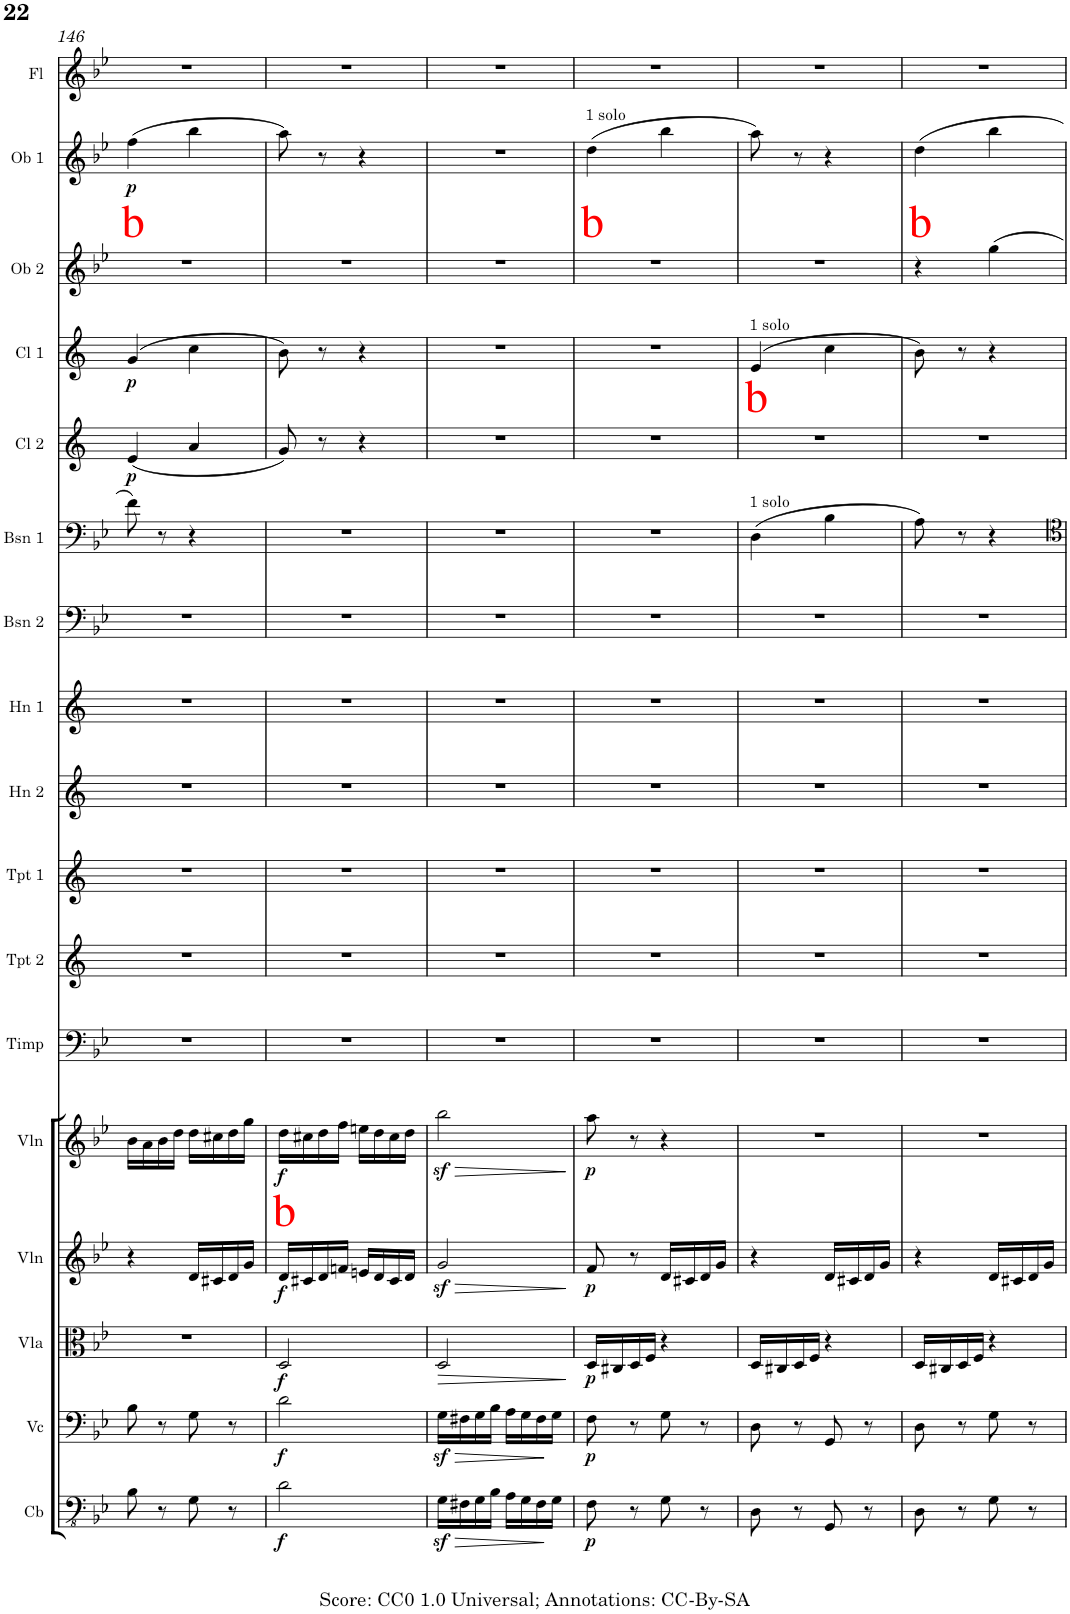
**kern	**dynam	**kern	**dynam	**kern	**dynam	**kern	**dynam	**kern	**text	**dynam	**kern	**kern	**kern	**kern	**kern	**kern	**kern	**kern	**dynam	**kern	**text	**dynam	**kern	**kern	**text	**dynam	**kern
*part17	*part17	*part16	*part16	*part15	*part15	*part14	*part14	*part13	*part13	*part13	*part12	*part11	*part10	*part9	*part8	*part7	*part6	*part5	*part5	*part4	*part4	*part4	*part3	*part2	*part2	*part2	*part1
*staff17	*staff17	*staff16	*staff16	*staff15	*staff15	*staff14	*staff14	*staff13	*staff13	*staff13	*staff12	*staff11	*staff10	*staff9	*staff8	*staff7	*staff6	*staff5	*staff5	*staff4	*staff4	*staff4	*staff3	*staff2	*staff2	*staff2	*staff1
*I"Contrabass	*	*I"Violoncello	*	*I"Viola	*	*I"Violin	*	*I"Violin	*	*	*I"Timpani	*I"Bb Trumpet 2	*I"Bb Trumpet 1	*I"Bb (basso) Horn 2	*I"Bb (basso) Horn 1	*I"Bassoon 2	*I"Bassoon 1	*I"Bb Clarinet 2	*	*I"Bb Clarinet 1	*	*	*I"Oboe 2	*I"Oboe 1	*	*	*I"Flute
*I'Cb	*	*I'Vc	*	*I'Vla	*	*I'Vln	*	*I'Vln	*	*	*I'Timp	*I'Tpt 2	*I'Tpt 1	*I'Hn 2	*I'Hn 1	*I'Bsn 2	*I'Bsn 1	*I'Cl 2	*	*I'Cl 1	*	*	*I'Ob 2	*I'Ob 1	*	*	*I'Fl
!!LO:PB:g=z
*clefFv4	*	*clefF4	*	*clefC3	*	*clefG2	*	*clefG2	*	*	*clefF4	*clefG2	*clefG2	*clefG2	*clefG2	*clefF4	*clefF4	*clefG2	*	*clefG2	*	*	*clefG2	*clefG2	*	*	*clefG2
*	*	*	*	*	*	*	*	*	*	*	*	*Trd1c2	*Trd1c2	*Trd8c14	*Trd8c14	*	*	*Trd1c2	*	*Trd1c2	*	*	*	*	*	*	*
*k[b-e-]	*	*k[b-e-]	*	*k[b-e-]	*	*k[b-e-]	*	*k[b-e-]	*	*	*k[b-e-]	*k[]	*k[]	*k[]	*k[]	*k[b-e-]	*k[b-e-]	*k[]	*	*k[]	*	*	*k[b-e-]	*k[b-e-]	*	*	*k[b-e-]
*M2/4	*	*M2/4	*	*M2/4	*	*M2/4	*	*M2/4	*	*	*M2/4	*M2/4	*M2/4	*M2/4	*M2/4	*M2/4	*M2/4	*M2/4	*	*M2/4	*	*	*M2/4	*M2/4	*	*	*M2/4
=146	=146	=146	=146	=146	=146	=146	=146	=146	=146	=146	=146	=146	=146	=146	=146	=146	=146	=146	=146	=146	=146	=146	=146	=146	=146	=146	=146
!	!	!	!	!	!	!	!	!	!	!	!	!	!	!	!	!	!	!	!LO:DY:b	!	!	!LO:DY:b	!	!	!LO:LY:b:color=#FF0000	!LO:DY:b	!
8BB-\	.	8B-\	.	2r	.	4r	.	16b-\LL	.	.	2r	2r	2r	2r	2r	2r	8f\	(4e/	p	(4g/	.	p	2r	(4ff\	b	p	2r
.	.	.	.	.	.	.	.	16a\	.	.	.	.	.	.	.	.	.	.	.	.	.	.	.	.	.	.	.
8r	.	8r	.	.	.	.	.	16b-\	.	.	.	.	.	.	.	.	8r	.	.	.	.	.	.	.	.	.	.
.	.	.	.	.	.	.	.	16dd\JJ	.	.	.	.	.	.	.	.	.	.	.	.	.	.	.	.	.	.	.
8GG\	.	8G\	.	.	.	16d/LL	.	16dd\LL	.	.	.	.	.	.	.	.	4r	4a/	.	4cc\	.	.	.	4bb-\	.	.	.
.	.	.	.	.	.	16c#X/	.	16cc#X\	.	.	.	.	.	.	.	.	.	.	.	.	.	.	.	.	.	.	.
8r	.	8r	.	.	.	16d/	.	16dd\	.	.	.	.	.	.	.	.	.	.	.	.	.	.	.	.	.	.	.
.	.	.	.	.	.	16g/JJ	.	16gg\JJ	.	.	.	.	.	.	.	.	.	.	.	.	.	.	.	.	.	.	.
=147	=147	=147	=147	=147	=147	=147	=147	=147	=147	=147	=147	=147	=147	=147	=147	=147	=147	=147	=147	=147	=147	=147	=147	=147	=147	=147	=147
!	!LO:DY:b	!	!LO:DY:b	!	!LO:DY:b	!	!LO:DY:b	!	!LO:LY:b:color=#FF0000	!LO:DY:b	!	!	!	!	!	!	!	!	!	!	!	!	!	!	!	!	!
2D\	f	2d\	f	2D/	f	16d/LL	f	16dd\LL	b	f	2r	2r	2r	2r	2r	2r	2r	8g/)	.	8b\)	.	.	2r	8aa\)	.	.	2r
.	.	.	.	.	.	16c#X/	.	16cc#X\	.	.	.	.	.	.	.	.	.	.	.	.	.	.	.	.	.	.	.
.	.	.	.	.	.	16d/	.	16dd\	.	.	.	.	.	.	.	.	.	8r	.	8r	.	.	.	8r	.	.	.
.	.	.	.	.	.	16fn/JJ	.	16ff\JJ	.	.	.	.	.	.	.	.	.	.	.	.	.	.	.	.	.	.	.
.	.	.	.	.	.	16en/LL	.	16een\LL	.	.	.	.	.	.	.	.	.	4r	.	4r	.	.	.	4r	.	.	.
.	.	.	.	.	.	16d/	.	16dd\	.	.	.	.	.	.	.	.	.	.	.	.	.	.	.	.	.	.	.
.	.	.	.	.	.	16c#/	.	16cc#\	.	.	.	.	.	.	.	.	.	.	.	.	.	.	.	.	.	.	.
.	.	.	.	.	.	16d/JJ	.	16dd\JJ	.	.	.	.	.	.	.	.	.	.	.	.	.	.	.	.	.	.	.
=148	=148	=148	=148	=148	=148	=148	=148	=148	=148	=148	=148	=148	=148	=148	=148	=148	=148	=148	=148	=148	=148	=148	=148	=148	=148	=148	=148
!	!LO:HP:b	!	!LO:HP:b	!	!LO:HP:b	!	!LO:HP:b	!	!	!LO:HP:b	!	!	!	!	!	!	!	!	!	!	!	!	!	!	!	!	!
16GGz<\LL	>	16Gz<\LL	>	2D/	>	2gz</	>	2bb-z<\	.	>	2r	2r	2r	2r	2r	2r	2r	2r	.	2r	.	.	2r	2r	.	.	2r
16FF#X\	.	16F#X\	.	.	.	.	.	.	.	.	.	.	.	.	.	.	.	.	.	.	.	.	.	.	.	.	.
16GG\	.	16G\	.	.	.	.	.	.	.	.	.	.	.	.	.	.	.	.	.	.	.	.	.	.	.	.	.
16BB-\JJ	.	16B-\JJ	.	.	.	.	.	.	.	.	.	.	.	.	.	.	.	.	.	.	.	.	.	.	.	.	.
16AA\LL	.	16A\LL	.	.	.	.	.	.	.	.	.	.	.	.	.	.	.	.	.	.	.	.	.	.	.	.	.
16GG\	.	16G\	.	.	.	.	.	.	.	.	.	.	.	.	.	.	.	.	.	.	.	.	.	.	.	.	.
16FF#\	.	16F#\	.	.	.	.	.	.	.	.	.	.	.	.	.	.	.	.	.	.	.	.	.	.	.	.	.
16GG\JJ	]	16G\JJ	]	.	.	.	.	.	.	.	.	.	.	.	.	.	.	.	.	.	.	.	.	.	.	.	.
.	.	.	.	.	]	.	]	.	.	]	.	.	.	.	.	.	.	.	.	.	.	.	.	.	.	.	.
=149	=149	=149	=149	=149	=149	=149	=149	=149	=149	=149	=149	=149	=149	=149	=149	=149	=149	=149	=149	=149	=149	=149	=149	=149	=149	=149	=149
!	!	!	!	!	!	!	!	!	!	!	!	!	!	!	!	!	!	!	!	!	!	!	!	!LO:TX:a:t=1 solo	!	!	!
!	!LO:DY:b	!	!LO:DY:b	!	!LO:DY:b	!	!LO:DY:b	!	!	!LO:DY:b	!	!	!	!	!	!	!	!	!	!	!	!	!	!	!LO:LY:b:color=#FF0000	!	!
8FF\	p	8F\	p	16D/LL	p	8f/	p	8aa\	.	p	2r	2r	2r	2r	2r	2r	2r	2r	.	2r	.	.	2r	(4dd\	b	.	2r
.	.	.	.	16C#X/	.	.	.	.	.	.	.	.	.	.	.	.	.	.	.	.	.	.	.	.	.	.	.
8r	.	8r	.	16D/	.	8r	.	8r	.	.	.	.	.	.	.	.	.	.	.	.	.	.	.	.	.	.	.
.	.	.	.	16F/JJ	.	.	.	.	.	.	.	.	.	.	.	.	.	.	.	.	.	.	.	.	.	.	.
8GG\	.	8G\	.	4r	.	16d/LL	.	4r	.	.	.	.	.	.	.	.	.	.	.	.	.	.	.	4bb-\	.	.	.
.	.	.	.	.	.	16c#X/	.	.	.	.	.	.	.	.	.	.	.	.	.	.	.	.	.	.	.	.	.
8r	.	8r	.	.	.	16d/	.	.	.	.	.	.	.	.	.	.	.	.	.	.	.	.	.	.	.	.	.
.	.	.	.	.	.	16g/JJ	.	.	.	.	.	.	.	.	.	.	.	.	.	.	.	.	.	.	.	.	.
=150	=150	=150	=150	=150	=150	=150	=150	=150	=150	=150	=150	=150	=150	=150	=150	=150	=150	=150	=150	=150	=150	=150	=150	=150	=150	=150	=150
!	!	!	!	!	!	!	!	!	!	!	!	!	!	!	!	!	!	!	!	!LO:TX:a:t=1 solo	!	!	!	!	!	!	!
!	!	!	!	!	!	!	!	!	!	!	!	!	!	!	!	!	!LO:TX:a:t=1 solo	!	!	!	!	!	!	!	!	!	!
!	!	!	!	!	!	!	!	!	!	!	!	!	!	!	!	!	!	!	!	!	!LO:LY:b:color=#FF0000	!	!	!	!	!	!
8DD\	.	8D\	.	16D/LL	.	4r	.	2r	.	.	2r	2r	2r	2r	2r	2r	(4D\	2r	.	(4e/	b	.	2r	8aa\)	.	.	2r
.	.	.	.	16C#X/	.	.	.	.	.	.	.	.	.	.	.	.	.	.	.	.	.	.	.	.	.	.	.
8r	.	8r	.	16D/	.	.	.	.	.	.	.	.	.	.	.	.	.	.	.	.	.	.	.	8r	.	.	.
.	.	.	.	16F/JJ	.	.	.	.	.	.	.	.	.	.	.	.	.	.	.	.	.	.	.	.	.	.	.
8GGG/	.	8GG/	.	4r	.	16d/LL	.	.	.	.	.	.	.	.	.	.	4B-\	.	.	4cc\	.	.	.	4r	.	.	.
.	.	.	.	.	.	16c#X/	.	.	.	.	.	.	.	.	.	.	.	.	.	.	.	.	.	.	.	.	.
8r	.	8r	.	.	.	16d/	.	.	.	.	.	.	.	.	.	.	.	.	.	.	.	.	.	.	.	.	.
.	.	.	.	.	.	16g/JJ	.	.	.	.	.	.	.	.	.	.	.	.	.	.	.	.	.	.	.	.	.
=151	=151	=151	=151	=151	=151	=151	=151	=151	=151	=151	=151	=151	=151	=151	=151	=151	=151	=151	=151	=151	=151	=151	=151	=151	=151	=151	=151
!	!	!	!	!	!	!	!	!	!	!	!	!	!	!	!	!	!	!	!	!	!	!	!	!	!LO:LY:b:color=#FF0000	!	!
8DD\	.	8D\	.	16D/LL	.	4r	.	2r	.	.	2r	2r	2r	2r	2r	2r	8A\)	2r	.	8b\)	.	.	4r	4dd\	b	.	2r
.	.	.	.	16C#X/	.	.	.	.	.	.	.	.	.	.	.	.	.	.	.	.	.	.	.	.	.	.	.
8r	.	8r	.	16D/	.	.	.	.	.	.	.	.	.	.	.	.	8r	.	.	8r	.	.	.	.	.	.	.
.	.	.	.	16F/JJ	.	.	.	.	.	.	.	.	.	.	.	.	.	.	.	.	.	.	.	.	.	.	.
8GG\	.	8G\	.	4r	.	16d/LL	.	.	.	.	.	.	.	.	.	.	4r	.	.	4r	.	.	4gg\	4bb-\	.	.	.
.	.	.	.	.	.	16c#X/	.	.	.	.	.	.	.	.	.	.	.	.	.	.	.	.	.	.	.	.	.
8r	.	8r	.	.	.	16d/	.	.	.	.	.	.	.	.	.	.	.	.	.	.	.	.	.	.	.	.	.
.	.	.	.	.	.	16g/JJ	.	.	.	.	.	.	.	.	.	.	.	.	.	.	.	.	.	.	.	.	.
=	=	=	=	=	=	=	=	=	=	=	=	=	=	=	=	=	=	=	=	=	=	=	=	=	=	=	=
*-	*-	*-	*-	*-	*-	*-	*-	*-	*-	*-	*-	*-	*-	*-	*-	*-	*-	*-	*-	*-	*-	*-	*-	*-	*-	*-	*-
